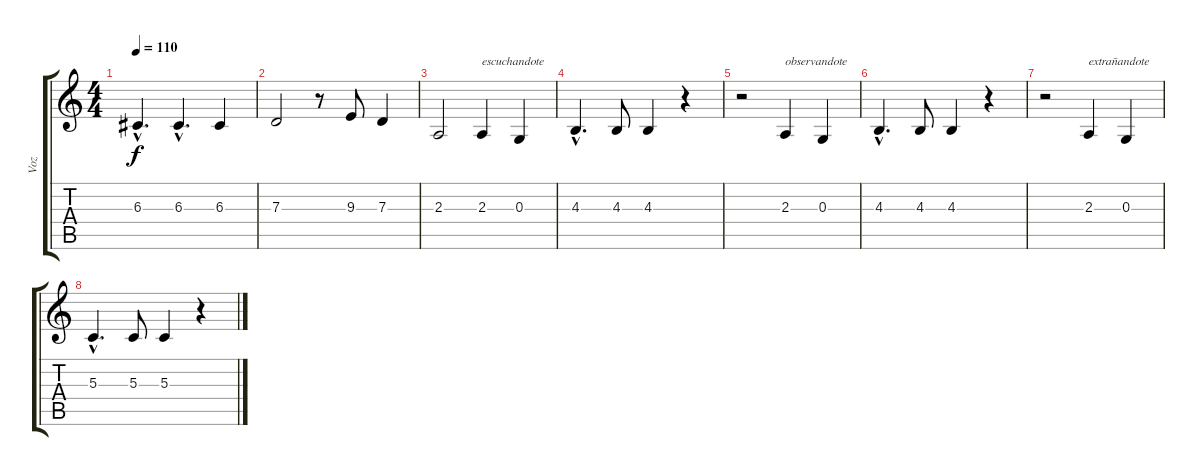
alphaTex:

\track ("Voz" "Voz") {instrument violin}
\staff {score tabs}
\tuning (E4 B3 G3 D3 A2 E2) {hide}
\ts (4 4)
\tempo 110
\clef g2
\ks c
6.3{hac}.4{d dy f} 6.3{hac}.4{d} 6.3.4 |
7.3.2 r.8 9.3.8 7.3.4 |
2.3.2 2.3.4{txt "escuchandote"} 0.3.4 |
4.3{hac}.4{d} 4.3.8 4.3.4 r.4 |
r.2 2.3.4{txt "observandote"} 0.3.4 |
4.3{hac}.4{d} 4.3.8 4.3.4 r.4 |
r.2 2.3.4{txt "extrañandote"} 0.3.4 |
5.3{hac}.4{d} 5.3.8 5.3.4 r.4
